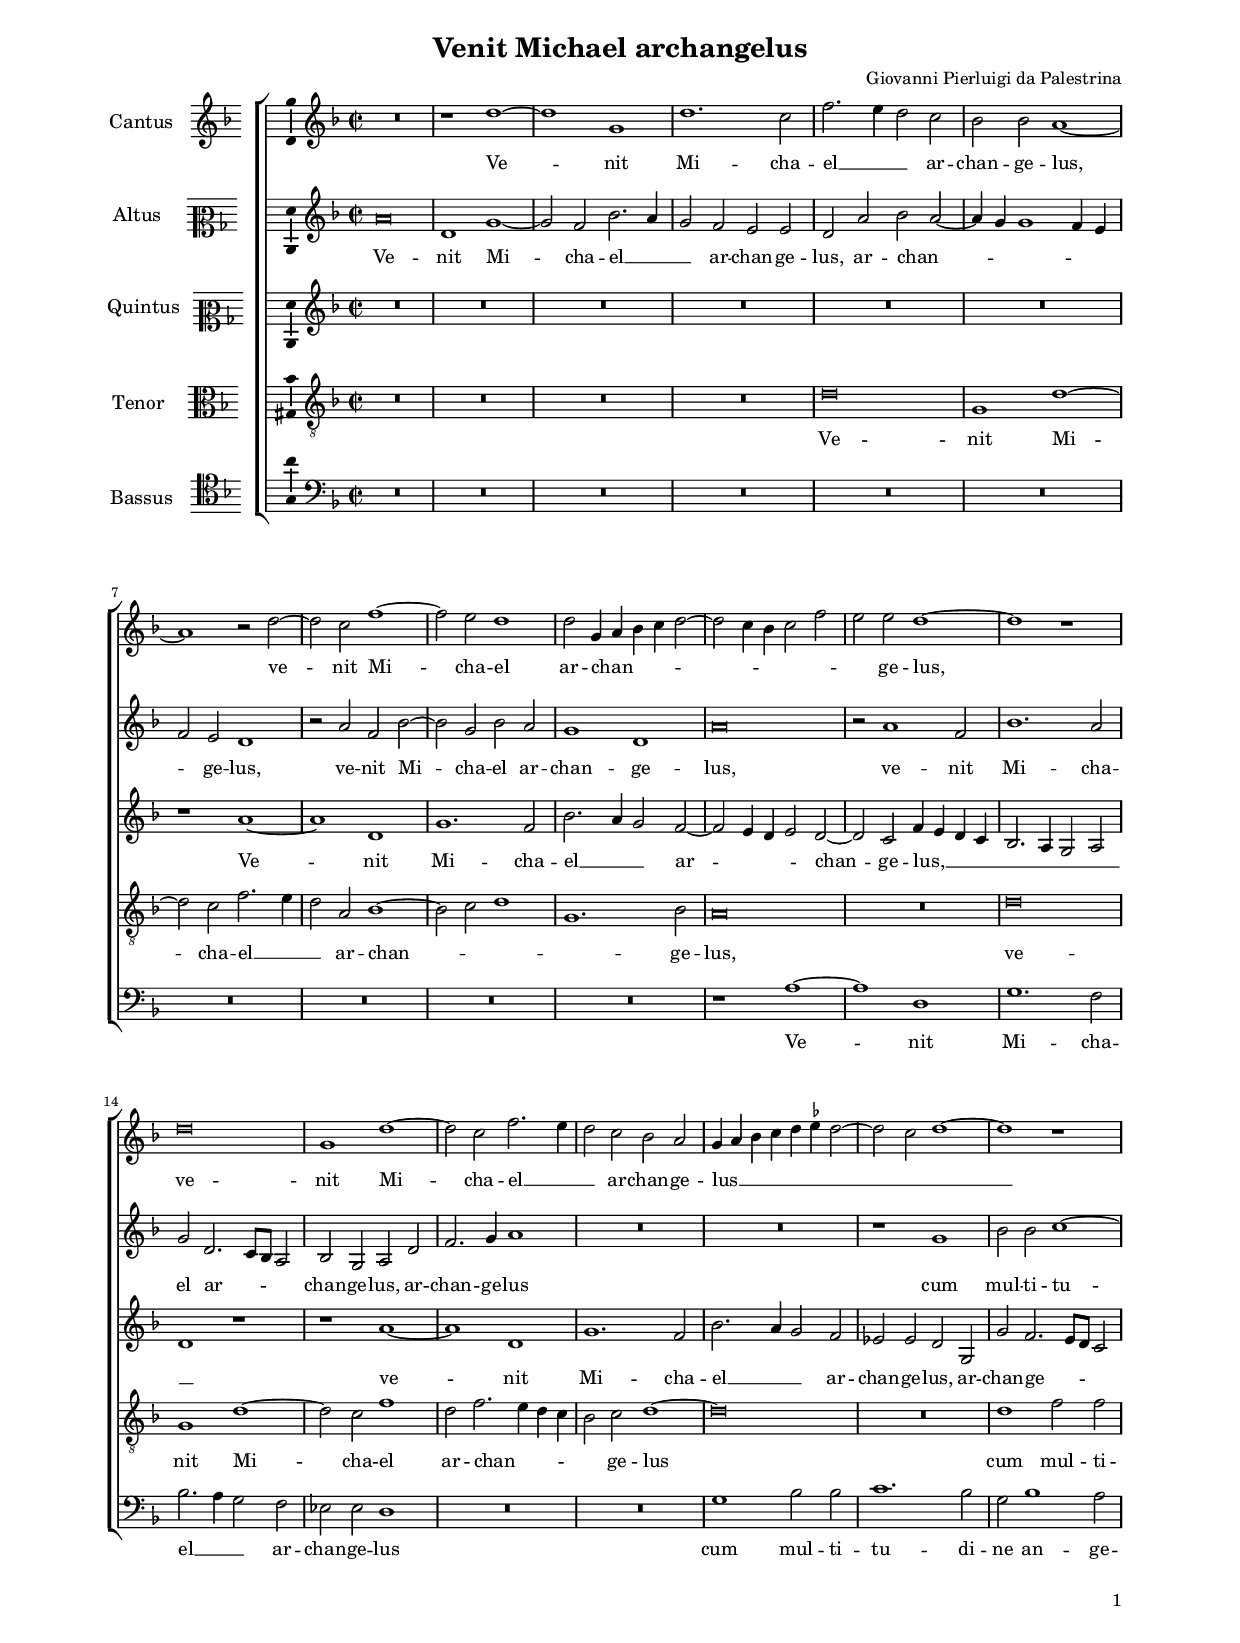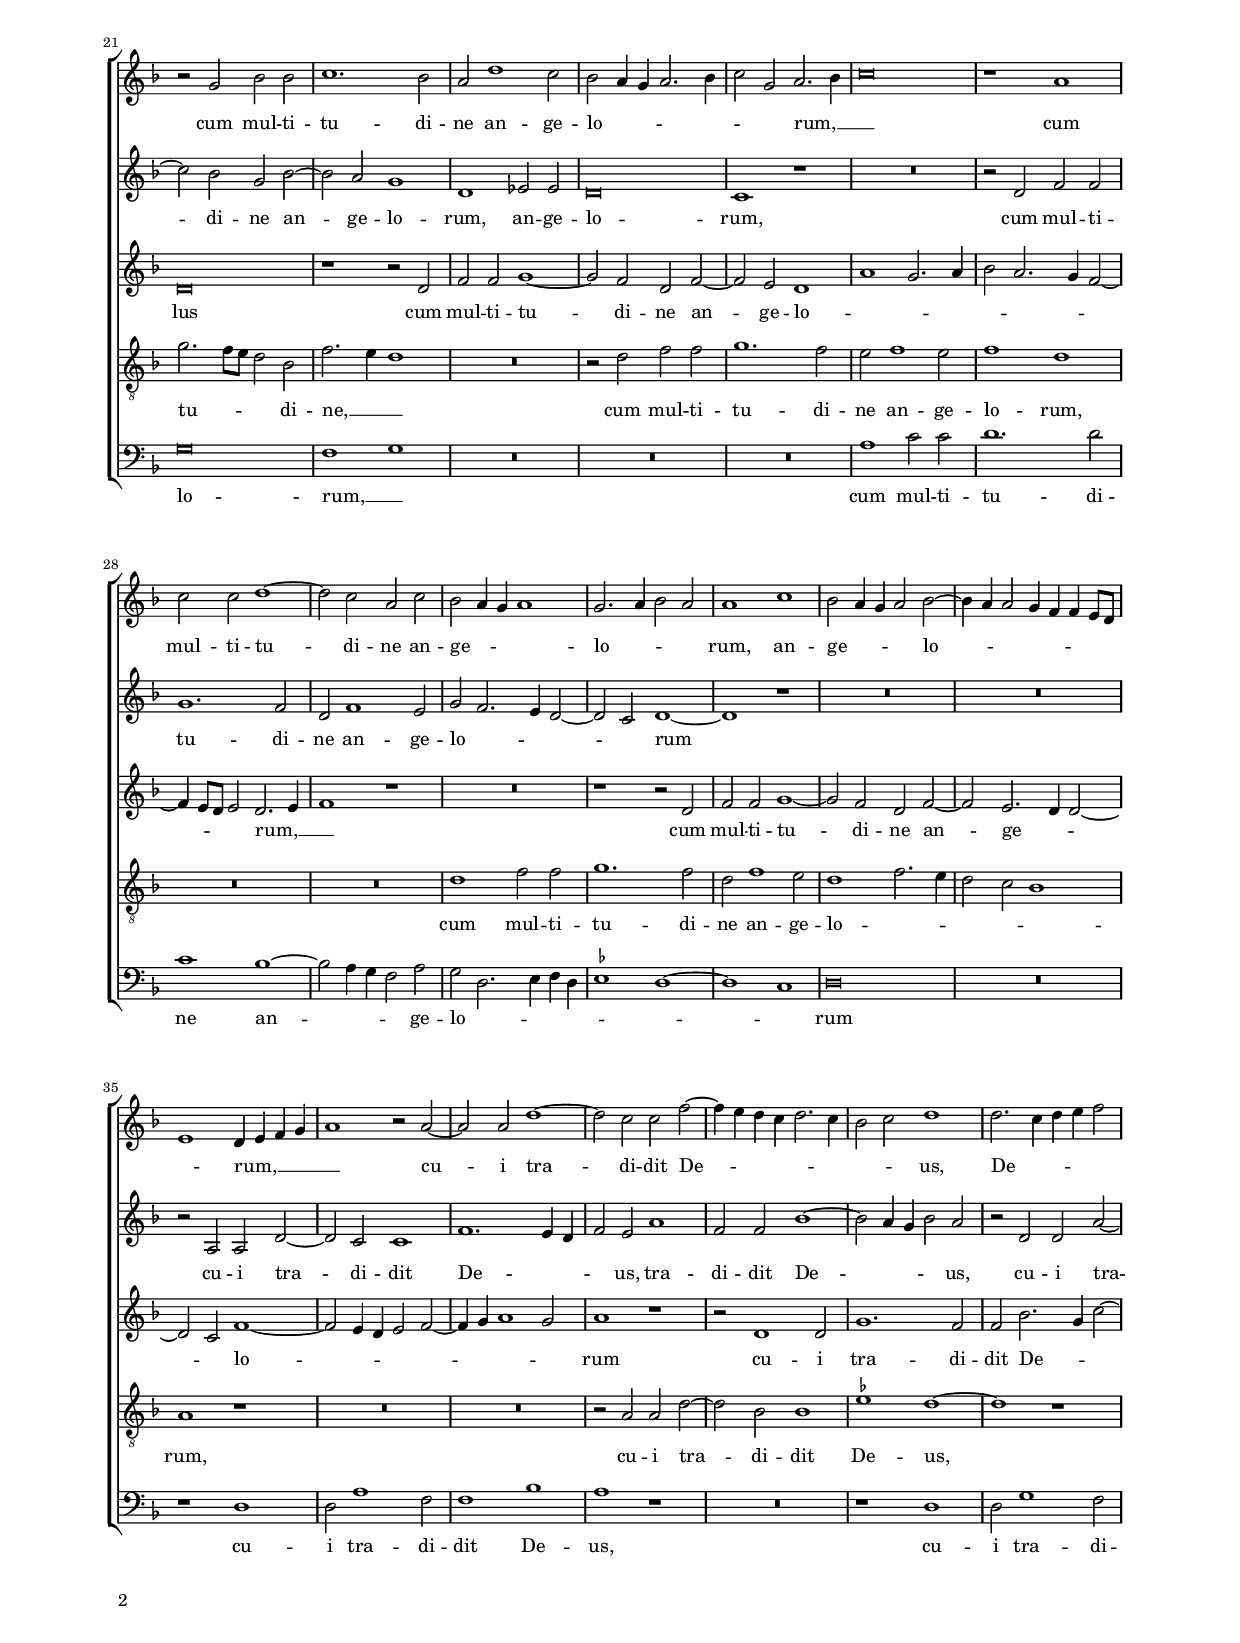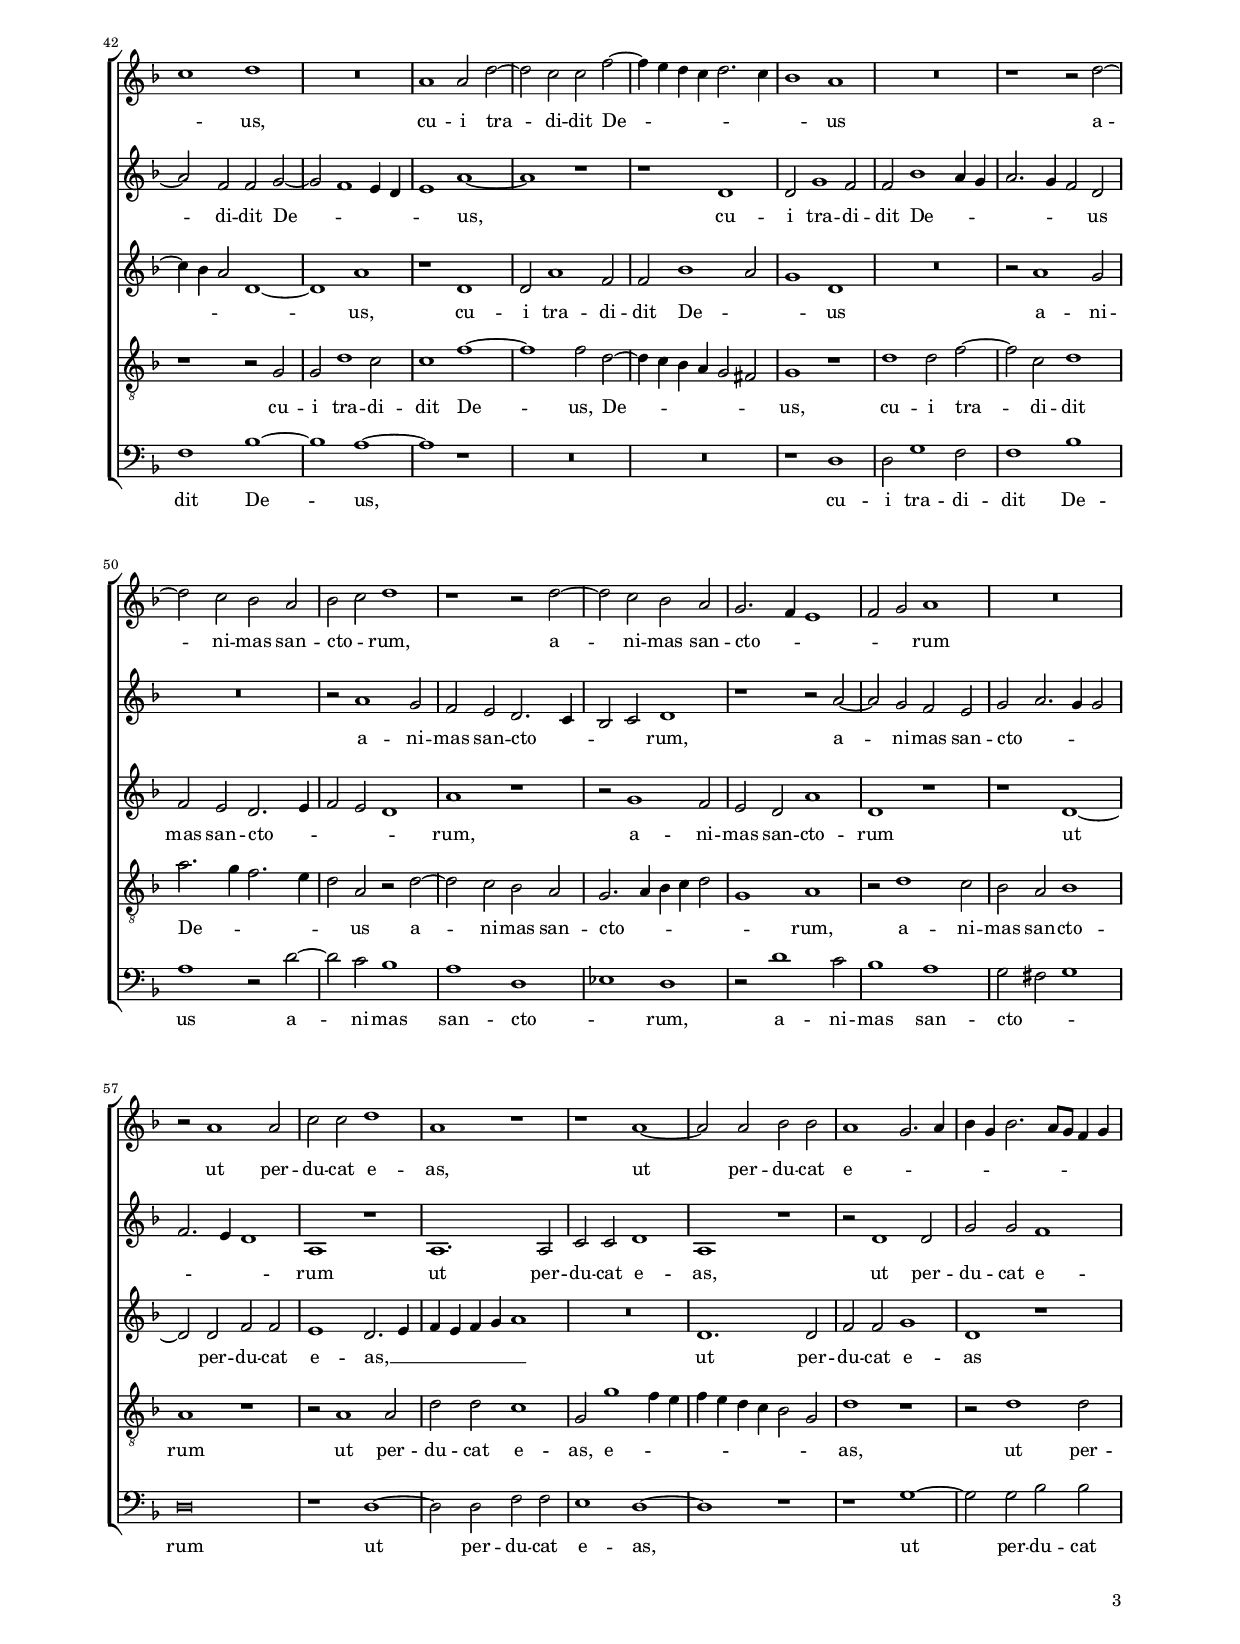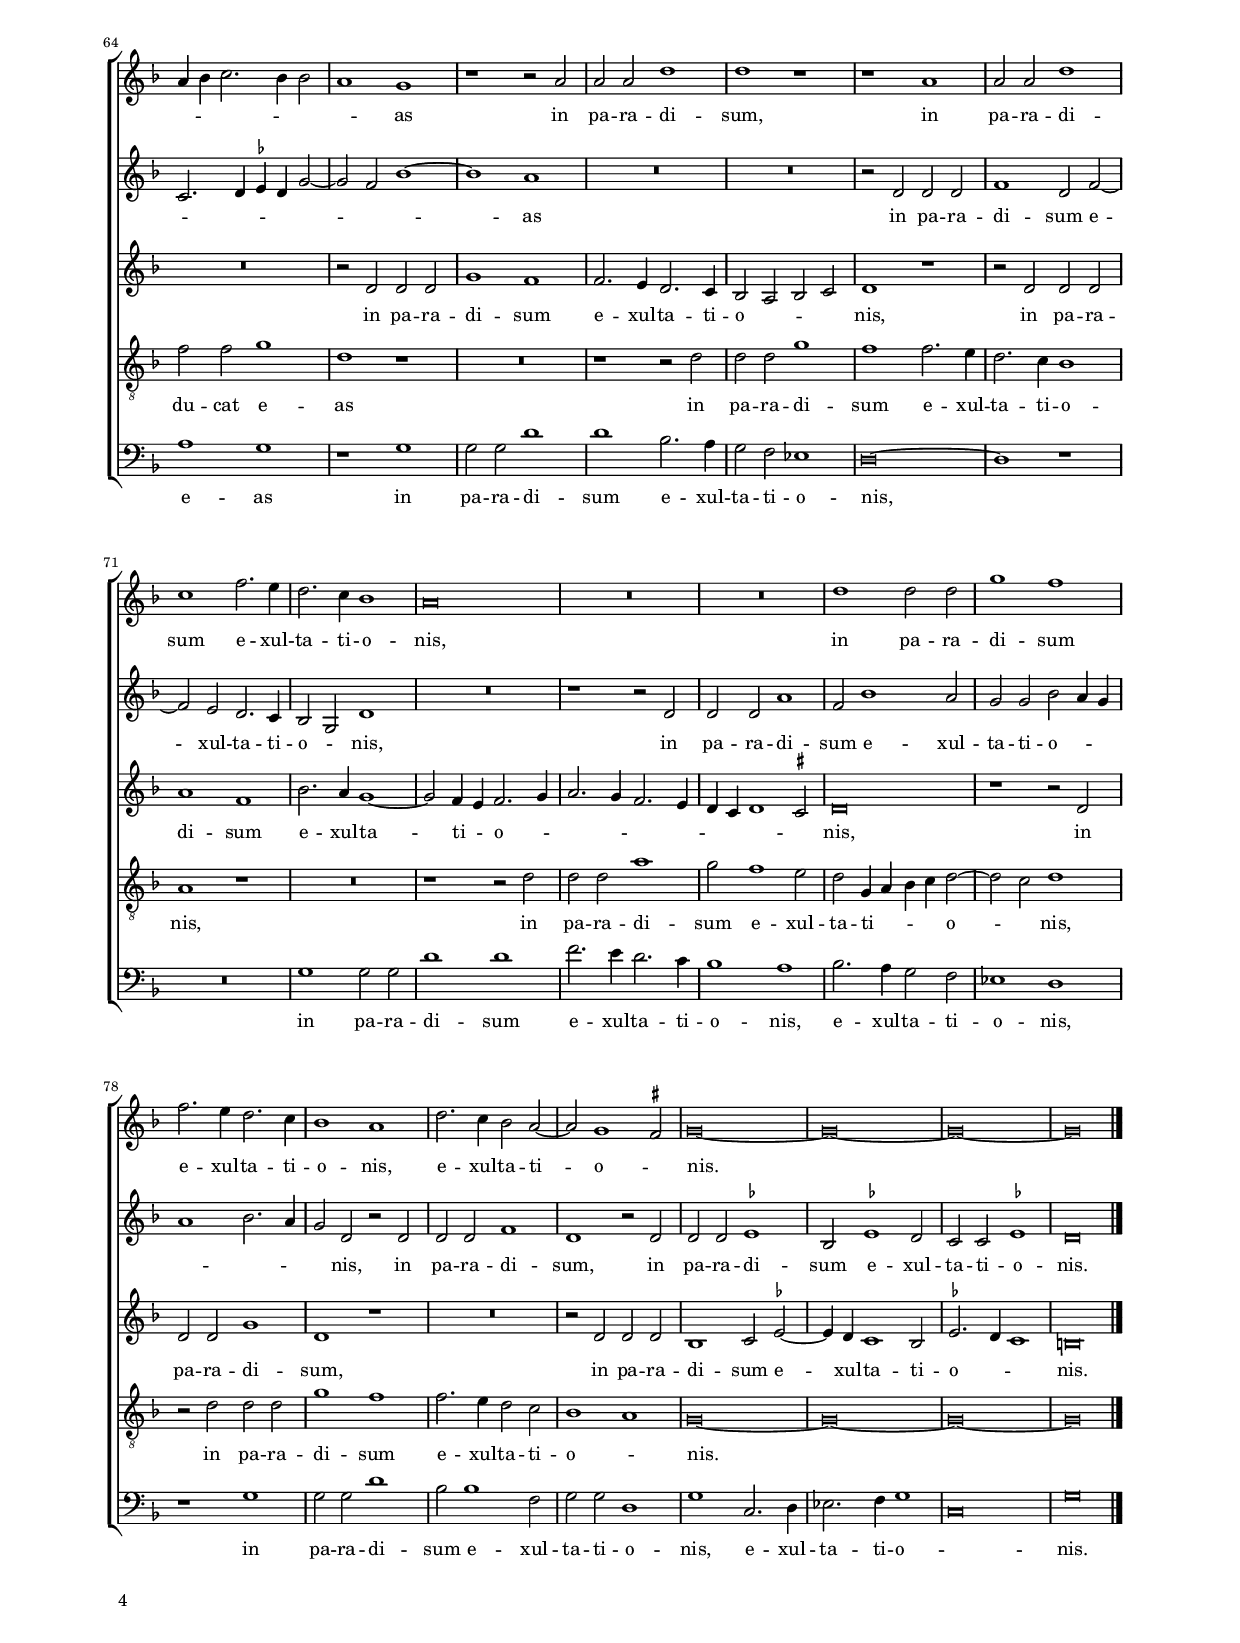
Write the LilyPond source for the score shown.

\header
{
  title="Venit Michael archangelus"
  composer="Giovanni Pierluigi da Palestrina"
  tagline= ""
}

\version "2.20.0"
\language deutsch
#(set-global-staff-size 15)
% #(set-default-paper-size "letter")
#(ly:set-option 'point-and-click #f)


\paper
	{
	top-margin = 1.8 \cm
	bottom-margin = 1.2 \cm
	left-margin = 2 \cm
	right-margin = 2 \cm
	ragged-bottom = ##f
	ragged-last-bottom = ##t
	print-page-number = ##f
	system-system-spacing = #'((basic-distance . 17) (minimum-distance . 14) (padding . 7) (strechability . 150))
    oddFooterMarkup=\markup   \fill-line { "" \fromproperty #'page:page-number-string }
    evenFooterMarkup=\markup  \fill-line { \fromproperty #'page:page-number-string "" }
    last-bottom-spacing = #'((basic-distance . 12) (minimum-distance . 7) (padding . 4))
 	systems-per-page = 3
    page-count = 4
%	min-systems-per-page = 3
%	print-all-headers = ##t
%	print-first-page-number = ##t
%	first-page-number = 1
	}

	
global = {
    % \set Staff.autoBeaming = ##f
	\key f \major
	\time 2/2 \set Score.measureLength = #(ly:make-moment 2/1)
    \set Score.tempoHideNote = ##t
    \tempo 2 = 90
    \skip 1*2*85 \bar "|."
	}

	ficta = { \once \set suggestAccidentals = ##t }

	forget = #(define-music-function (music) (ly:music?) #{
		\accidentalStyle forget
		$music
		\accidentalStyle default
		#})


incipitcantus = \markup { \score {
	{
	\set Staff.instrumentName = \markup { \fontsize #1 "Cantus" }
	\key f \major
	\clef violin
	s4 \bar ""
	}
	\layout  {
	raggedright = ##t
	indent = 1.6 \cm
	line-width = 2.2\cm
	\context { \Staff \remove Time_signature_engraver }
	\override Staff.Clef.Y-extent = #'(0 . 0)
	}} \hspace #1 }

      
incipitaltus = \markup { \score {
	{
	\set Staff.instrumentName = \markup { \fontsize #1 "Altus" }
	\key f \major
	\clef mezzosoprano
	s4 \bar ""
	}
	\layout  {
	raggedright = ##t
	indent = 1.6 \cm
	line-width = 2.2\cm
	\context { \Staff \remove Time_signature_engraver }
	\override Staff.Clef.Y-extent = #'(0 . 0)
	}} \hspace #1 }

      
incipitquintus = \markup { \score {
	{
	\set Staff.instrumentName = \markup { \fontsize #1 "Quintus" }
	\key f \major
	\clef mezzosoprano
	s4 \bar ""
	}
	\layout  {
	raggedright = ##t
	indent = 1.6 \cm
	line-width = 2.2\cm
	\context { \Staff \remove Time_signature_engraver }
	\override Staff.Clef.Y-extent = #'(0 . 0)
	}} \hspace #1 }


incipittenor = \markup { \score {
	{
	\set Staff.instrumentName = \markup { \fontsize #1 "Tenor" }
	\key f \major
	\clef alto
	s4 \bar ""
	}
	\layout  {
	raggedright = ##t
	indent = 1.6 \cm
	line-width = 2.2\cm
	\context { \Staff \remove Time_signature_engraver }
	\override Staff.Clef.Y-extent = #'(0 . 0)
	}} \hspace #1 }

      
incipitbassus = \markup { \score {
	{
	\set Staff.instrumentName = \markup { \fontsize #1 "Bassus" }
	\key f \major
	\clef tenor
	s4 \bar ""
	}
	\layout  {
	raggedright = ##t
	indent = 1.6 \cm
	line-width = 2.2\cm
	\context { \Staff \remove Time_signature_engraver }
	\override Staff.Clef.Y-extent = #'(0 . 0)
	}} \hspace #1 }


cantus =  \relative c''
	{
	R\breve
	r1 d~
	d1 g,
	d'1. c2
%5
	f2. e4 d2 c |
	b2 b a1~
	a1 r2 d~
	d2 c f1~
	f2 e d1
%10
	d2 g,4 a b c d2~ |
	d2 c4 b c2 f
	e2 e d1~
	d1 r
	d\breve
%15
	g,1 d'~ |
	d2 c f2. e4
	d2 c b a
	g4 a b c d \ficta es d2~
	d2 c d1~
%20
	d1 r |
	r2 g, b b
	c1. b2
	a2 d1 c2
	b2 a4 g a2. b4
%25
	c2 g a2. b4 |
	c\breve
	r1 a
	c2 c d1~
	d2 c a c
%30
	b2 a4 g a1 |
	g2. a4 b2 a
	a1 c
	b2 a4 g a2 b~
	b4 a a2 g4 f f e8 d
%35
	e1 d4 e f g |
	a1 r2 a~
	a2 a d1~
	d2 c c f~
	f4 e d c d2. c4
%40
	b2 c d1 |
	d2. c4 d4 e f2
	c1 d
	R\breve
	a1 a2 d~
%45
	d2 c c f~ |
	f4 e d c d2. c4
	b1 a
	R\breve
	r1 r2 d~
%50
	d2 c b a |
	b2 c d1 |
	r1 r2 d~
	d2 c b a
	g2. f4 e1
%55
	f2 g a1 |
	R\breve
	r2 a1 a2
	c2 c d1
	a1 r
%60
	r1 a~ |
	a2 a b b
	a1 g2. a4
	b4 g b2. a8 g f4 g
	a4 b c2. b4 b2
%65
	a1 g |
	r1 r2 a
	a2 a d1
	d1 r
	r1 a
%70
	a2 a d1 |
	c1 f2. e4
	d2. c4 b1
	a\breve
	R\breve
%75
	R\breve |
	d1 d2 d
	g1 f
	f2. e4 d2. c4
	b1 a
%80
	d2. c4 b2 a~ |
	a2 g1 \ficta fis2
	g\breve~
	g\breve~
	g\breve~
%85
	g\breve |
	}


altus =  \relative c'
        {
	a'\breve
	d,1 g~
	g2 f b2. a4
	g2 f e e
%5
	d2 a' b a~ |
	a4 g g1 f4 e
	f2 e d1
	r2 a' f b~
	b2 g b a
%10
	g1 d |
	a'\breve
	r2 a1 f2
	b1. a2
	g2 d2. c8 b a2
%15
	b2 g a d |
	f2. g4 a1
	R\breve
	R\breve
	r1 g
%20
	b2 b c1~ |
	c2 b g b~
	b2 a g1
	d1 es2 es
	d\breve
%25
	c1 r |
	R\breve
	r2 d f f
	g1. f2
	d2 f1 e2
%30
	g2 f2. e4 d2~ |
	d2 c d1~
	d1 r
	R\breve
	R\breve
%35
	r2 a a d~ |
	d2 c c1
	f1. e4 d
	f2 e a1
	f2 f b1~
%40
	b2 a4 g b2 a |
	r2 d, d a'~
	a2 f f g~
	g2 f1 e4 d
	e1 a~
%45
	a1 r |
	r1 d,
	d2 g1 f2
	f2 b1 a4 g
	a2. g4 f2 d
%50
	R\breve |
	r2 a'1 g2
	f2 e d2. c4
	b2 c d1
	r1 r2 a'~
%55
	a2 g f e |
	g2 a2. g4 g2
	f2. e4 d1
	a1 r
	a1. a2
%60
	c2 c d1 |
	a1 r
	r2 d1 d2
	g2 g f1
	c2. d4 \ficta es d g2~
%65
	g2 f b1~ |
	b1 a
	R\breve
	R\breve
	r2 d, d d
%70
	f1 d2 f~ |
	f2 e d2. c4
	b2 g d'1
	R\breve
	r1 r2 d
%75
	d2 d a'1 |
	f2 b1 a2
	g2 g b a4 g
	a1 b2. a4
	g2 d r d
%80
	d2 d f1 |
	d1 r2 d
	d2 d \ficta es1
	b2 \ficta es1  d2
	c2 c \ficta es1
%85
	d\breve |
	}


quintus =  \relative c'
	{
	R\breve
	R\breve
	R\breve
	R\breve
%5
	R\breve |
	R\breve
	r1 a'~
	a1 d,
	g1. f2
%10
	b2. a4 g2 f~ |
	f2 e4 d e2 d~
	d2 c f4 e d c
	b2. a4 g2 a
	d1 r
%15
	r1 a'~ |
	a1 d,
	g1. f2
	b2. a4 g2 f
	es2 es d g,
%20
	g'2 f2. e8 d c2 |
	d\breve
	r1 r2 d
	f2 f g1~
	g2 f d f~
%25
	f2 e d1 |
	a'1 g2. a4
	b2 a2. g4 f2~
	f4 e8 d e2 d2. e4
	f1 r
%30
	R\breve |
	r1 r2 d
	f2 f g1~
	g2 f d f~
	f2 e2. d4 d2~
%35
	d2 c f1~ |
	f2 e4 d e2 f~
	f4 g a1 g2
	a1 r
	r2 d,1 d2
%40
	g1. f2 |
	f2 b2. g4 c2~
	c4 b a2 d,1~
	d1 a'
	r1 d,
%45
	d2 a'1 f2 |
	f2 b1 a2
	g1 d
	R\breve
	r2 a'1 g2
%50
	f2 e d2. e4 |
	f2 e d1
	a'1 r
	r2 g1 f2
	e2 d a'1
%55
	d,1 r |
	r1 d~
	d2 d f f
	e1 d2. e4
	f4 e f g a1
%60
	R\breve |
	d,1. d2
	f2 f g1
	d1 r
	R\breve
%65
	r2 d d d |
	g1 f
	f2. e4 d2. c4
	b2 a b c
	d1 r
%70
	r2 d d d |
	a'1 f
	b2. a4 g1~
	g2 f4 e f2. g4
	a2. g4 f2. e4
%75
	d4 c d1 \ficta cis2 |
	d\breve
	r1 r2 d
	d2 d g1
	d1 r
%80
	R\breve |
	r2 d d d
	b1 c2 \ficta es~
	\ficta es4 d c1 b2
	\ficta es2. d4 c1
%85
	h\breve |
	}


tenor  =  \relative c'
	{
	R\breve
	R\breve
	R\breve
	R\breve
%5
	d\breve |
	g,1 d'~
	d2 c f2. e4
	d2 a b1~
	b2 c d1
%10
	g,1. b2 |
	a\breve
	R\breve
	d\breve
	g,1 d'~
%15
	d2 c f1 |
	d2 f2. e4 d c
	b2 c d1~
	d\breve
	R\breve
%20
	d1 f2 f |
	g2. f8 e d2 b
	f'2. e4 d1
	R\breve
	r2 d f f
%25
	g1. f2 |
	e2 f1 e2
	f1 d
	R\breve
	R\breve
%30
	d1 f2 f |
	g1. f2
	d2 f1 e2
	d1 f2. e4
	d2 c b1
%35
	a1 r |
	R\breve
	R\breve
	r2 a a d~
	d2 b b1
%40
	\ficta es1 d~ |
	d1 r
	r1 r2 g,
	g2 d'1 c2
	c1 f~
%45
	f1 f2 d~ |
	d4 c b a g2 fis
	g1 r
	d'1 d2 f~
	f2 c d1
%50
	a'2. g4 f2. e4 |
	d2 a r d~
	d2 c b a
	g2. a4 b c d2
	g,1 a
%55
	r2 d1 c2 |
	b2 a b1
	a1 r
	r2 a1 a2
	d2 d c1
%60
	g2 g'1 f4 e |
	f4 e d c b2 g
	d'1 r
	r2 d1 d2
	f2 f g1
%65
	d1 r |
	R\breve
	r1 r2 d
	d2 d g1
	f1 f2. e4
%70
	d2. c4 b1 |
	a1 r
	R\breve
	r1 r2 d
	d2 d a'1
%75
	g2 f1 e2 |
	d2 g,4 a b c d2~
	d2 c d1
	r2 d d d
	g1 f
%80
	f2. e4 d2 c |
	b1 a
	g\breve~
	g\breve~
	g\breve~
%85
	g\breve |
	}


bassus  =  \relative c
	{
	R\breve
	R\breve
	R\breve
	R\breve
%5
	R\breve |
	R\breve
	R\breve
	R\breve
	R\breve
%10
	R\breve |
	r1 a'~
	a1 d,
	g1. f2
	b2. a4 g2 f
%15
	es2 es d1 |
	R\breve
	R\breve
	g1 b2 b
	c1. b2
%20
	g2 b1 a2 |
	g\breve
	f1 g
	R\breve
	R\breve
%25
	R\breve |
	a1 c2 c
	d1. d2
	c1 b~
	b2 a4 g f2 a
%30
	g2 d2. e4 f d |
	\ficta es1 d~
	d1 c
	d\breve
	R\breve
%35
	r1 d |
	d2 a'1 f2
	f1 b
	a1 r
	R\breve
%40
	r1 d, |
	d2 g1 f2
	f1 b~
	b1 a~
	a1 r
%45
	R\breve |
	R\breve
	r1 d,
	d2 g1 f2
	f1 b
%50
	a1 r2 d~ |
	d2 c b1
	a1 d,
	es1 d
	r2 d'1 c2
%55
	b1 a |
	g2 fis g1
	d\breve
	r1 d~
	d2 d f f
%60
	e1 d~ |
	d1 r
	r1 g~
	g2 g b b
	a1 g
%65
	r1 g |
	g2 g d'1
	d1 b2. a4
	g2 f es1
	d\breve~
%70
	d1 r |
	R\breve
	g1 g2 g
	d'1 d
	f2. e4 d2. c4
%75
	b1 a |
	b2. a4 g2 f
	es1 d
	r1 g
	g2 g d'1
%80
	b2 b1 f2 |
	g2 g d1
	g1 c,2. d4
	es2. f4 g1
	c,\breve
%85
	g'\breve |
	}


lyricscantus = \lyricmode {
	    Ve -- nit Mi -- cha -- el __ _ _ ar -- chan -- ge -- lus,
        ve -- nit Mi -- cha -- el ar -- chan -- _ _ _ _ _ _ _ _ _ ge -- lus,
        ve -- nit Mi -- cha -- el __ _ _ ar -- chan -- ge -- lus __ _ _ _ _ _ _ _ _
        cum mul -- ti -- tu -- di -- ne an -- ge -- lo -- _ _ _ _ _ _ rum, __ _ _
        cum mul -- ti -- tu -- di -- ne an -- ge -- _ _ _ lo -- _ _ _ rum,
        an -- ge -- _ _ _ lo -- _ _ _ _ _ _ _ _ rum, __ _ _ _ _
        cu -- i tra -- di -- dit De -- _ _ _ _ _ _ _ us,
        De -- _ _ _ _ _ us,
        cu -- i tra -- di -- dit De -- _ _ _ _ _ _ us
        a -- ni -- mas san -- cto -- _ rum,
        a -- ni -- mas san -- cto -- _ _ _ _ rum
        ut per -- du -- cat e -- as,
        ut per -- du -- cat e -- _ _ _ _ _ _ _ _ _ _ _ _ _ _ _ as
        in pa -- ra -- di -- sum,
        in pa -- ra -- di -- sum e -- xul -- ta -- ti -- o -- nis,
        in pa -- ra -- di -- sum e -- xul -- ta -- ti -- o -- nis,
        e -- xul -- ta -- ti -- o -- _ nis.
	}


lyricsaltus = \lyricmode {
	    Ve -- nit Mi -- cha -- el __ _ _ ar -- chan -- ge -- lus,
        ar -- chan -- _ _ _ _ _ _ ge -- lus,
        ve -- nit Mi -- cha -- el ar -- chan -- ge -- lus,
        ve -- nit Mi -- cha -- el ar -- _ _ _ chan -- ge -- lus,
        ar -- chan -- ge -- lus
        cum mul -- ti -- tu -- di -- ne an -- ge -- lo -- rum,
        an -- ge -- lo -- rum,
        cum mul -- ti -- tu -- di -- ne an -- ge -- lo -- _ _ _ _ rum
        cu -- i tra -- di -- dit De -- _ _ _ us,
        tra -- di -- dit De -- _ _ _ us,
        cu -- i tra -- di -- dit De -- _ _ _ _ us,
        cu -- i tra -- di -- dit De -- _ _ _ _ _ us
        a -- ni -- mas san -- cto -- _ _ _ rum,
        a -- ni -- mas san -- cto -- _ _ _ _ _ _ rum
        ut per -- du -- cat e -- as,
        ut per -- du -- cat e -- _ _ _ _ _ _ _ as
        in pa -- ra -- di -- sum e -- xul -- ta -- ti -- o -- _ nis,
        in pa -- ra -- di -- sum e -- xul -- ta -- ti -- o -- _ _ _ _ _ _ nis,
        in pa -- ra -- di -- sum,
        in pa -- ra -- di -- sum e -- xul -- ta -- ti -- o -- nis.
	}


lyricsquintus = \lyricmode {
	    Ve -- nit Mi -- cha -- el __ _ _ ar -- _ _ _ chan -- ge -- lus, __ _ _ _ _ _ _ _ _
        ve -- nit Mi -- cha -- el __ _ _ ar -- chan -- ge -- lus,
        ar -- chan -- ge -- _ _ _ lus
        cum mul -- ti -- tu -- di -- ne an -- ge -- lo -- _ _ _ _ _ _ _ _ _ _ rum, __ _ _
        cum mul -- ti -- tu -- di -- ne an -- ge -- _ _ _ lo -- _ _ _ _ _ _ _ rum
        cu -- i tra -- di -- dit De -- _ _ _ _ _ us,
        cu -- i tra -- di -- dit De -- _ _ us
        a -- ni -- mas san -- cto -- _ _ _ _ rum,
        a -- ni -- mas san -- cto -- rum
        ut per -- du -- cat e -- as, __ _ _ _ _ _ _
        ut per -- du -- cat e -- as
        in pa -- ra -- di -- sum e -- xul -- ta -- ti -- o -- _ _ _ nis,
        in pa -- ra -- di -- sum e -- xul -- ta -- ti -- _ o -- _ _ _ _ _ _ _ _ _ nis,
        in pa -- ra -- di -- sum,
        in pa -- ra -- di -- sum e -- xul -- ta -- ti -- o -- _ _ nis.
	}


lyricstenor = \lyricmode {
	    Ve -- nit Mi -- cha -- el __ _ _ ar -- chan -- _ _ _ ge -- lus,
        ve -- nit Mi -- cha -- el ar -- chan -- _ _ _ _ ge -- lus
        cum mul -- ti -- tu -- _ _ _ di -- ne, __ _ _
        cum mul -- ti -- tu -- di -- ne an -- ge -- lo -- rum,
        cum mul -- ti -- tu -- di -- ne an -- ge -- lo -- _ _ _ _ _ rum,
        cu -- i tra -- di -- dit De -- us,
        cu -- i tra -- di -- dit De -- us,
        De -- _ _ _ _ _ us,
        cu -- i tra -- di -- dit De -- _ _ _ _ us
        a -- ni -- mas san -- cto -- _ _ _ _ _ rum,
        a -- ni -- mas san -- cto -- rum
        ut per -- du -- cat e -- as,
        e -- _ _ _ _ _ _ _ _ as,
        ut per -- du -- cat e -- as
        in pa -- ra -- di -- sum e -- xul -- ta -- ti -- o -- nis,
        in pa -- ra -- di -- sum e -- xul -- ta -- ti -- _ _ _ o -- _ nis,
        in pa -- ra -- di -- sum e -- xul -- ta -- ti -- o -- _ nis.
	}


lyricsbassus = \lyricmode {
	    Ve -- nit Mi -- cha -- el __ _ _ ar -- chan -- ge -- lus
        cum mul -- ti -- tu -- di -- ne an -- ge -- lo -- rum, __ _ 
        cum mul -- ti -- tu -- di -- ne an -- _ _ _ ge -- lo -- _ _ _ _ _ _ _ rum
        cu -- i tra -- di -- dit De -- us,
        cu -- i tra -- di -- dit De -- us,
        cu -- i tra -- di -- dit De -- us
        a -- ni -- mas san -- cto -- _ rum,
        a -- ni -- mas san -- cto -- _ _ rum
        ut per -- du -- cat e -- as,
        ut per -- du -- cat e -- as
        in pa -- ra -- di -- sum e -- xul -- ta -- ti -- o -- nis,
        in pa -- ra -- di -- sum e -- xul -- ta -- ti -- o -- nis,
        e -- xul -- ta -- ti -- o -- nis,
        in pa -- ra -- di -- sum e -- xul -- ta -- ti -- o -- nis,
        e -- xul -- ta -- ti -- o -- _ nis.
	}


\score
{  
  % \transpose {
	\new ChoirStaff \with { \override StaffGrouper.staff-staff-spacing.basic-distance = #12 }
	<<

	\new Staff << \global
	\new Voice="v1" {
		\set Staff.instrumentName=\incipitcantus
%		\set Staff.instrumentName= "S"
		\set Staff.midiInstrument = "reed organ"
		\clef violin
		\cantus }
	\new Lyrics \lyricsto "v1" {\lyricscantus }
	>>


	\new Staff << \global
	\new Voice="v2" {
		\set Staff.instrumentName=\incipitaltus
%		\set Staff.instrumentName= "A"
		\set Staff.midiInstrument = "reed organ"
		\clef violin 
		\altus}
	\new Lyrics \lyricsto "v2" {\lyricsaltus }
	>>


	\new Staff << \global
	\new Voice="v5" {
		\set Staff.instrumentName=\incipitquintus
%		\set Staff.instrumentName= "Q"
		\set Staff.midiInstrument = "reed organ"
		\clef violin
		\quintus}
	\new Lyrics \lyricsto "v5" {\lyricsquintus }
	>>


	\new Staff << \global
	\new Voice="v3" {
		\set Staff.instrumentName=\incipittenor
%		\set Staff.instrumentName= "T"
		\set Staff.midiInstrument = "reed organ"
		\clef "G_8"
		\tenor }
	\new Lyrics \lyricsto "v3" {\lyricstenor }
	>>


	\new Staff << \global
	\new Voice="v4" {
		\set Staff.instrumentName=\incipitbassus
%		\set Staff.instrumentName= "B"
		\set Staff.midiInstrument = "reed organ"
		\clef bass 
		\bassus }
	\new Lyrics \lyricsto "v4" {\lyricsbassus}
	>>

	>>
	% } % transpose

	\layout
	{
	indent = 2.5\cm
	\context { \Lyrics \override VerticalAxisGroup.nonstaff-relatedstaff-spacing.padding = #1.4 }
%	\context { \Lyrics \override LyricText.font-size = #1 }
	\context { \Staff \override TimeSignature.break-visibility = #end-of-line-invisible }
	\context { \Staff \consists "Ambitus_engraver" }
%   \context { \Staff \consists "Custos_engraver" }
%   \context { \Staff \override Custos.style = #'mensural }
%	\context { \Voice \override Slur.transparent = ##t }
	\context { \Score \override BarNumber.padding = #2 }
	\context { \Voice \override NoteHead.style = #'baroque }
	}

\midi
	{
    	
	}

}


% EOF
